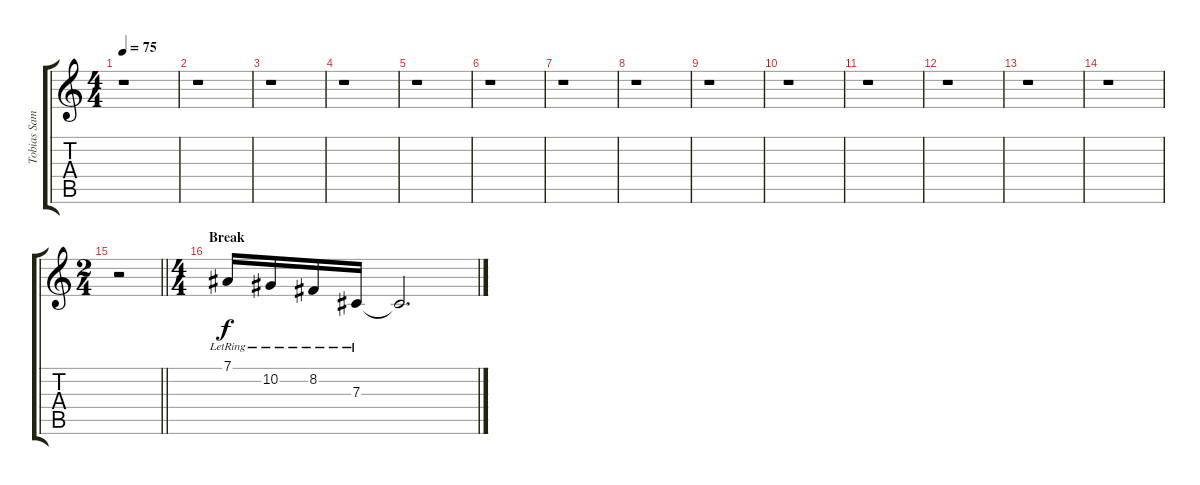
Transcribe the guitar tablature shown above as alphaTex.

\track ("Tobias Sammet (Piano)" "Tobias Sam") {instrument acousticgrandpiano}
\staff {score tabs}
\tuning (Eb4 Bb3 Gb3 Db3 Ab2 Db2) {hide}
\ts (4 4)
\tempo 75
\clef g2
\ks c
r.1{dy f} |
r.1 |
r.1 |
r.1 |
r.1 |
r.1 |
r.1 |
r.1 |
r.1 |
r.1 |
r.1 |
r.1 |
r.1 |
r.1 |
\ts (2 4)
\barLineRight lightlight
r.2 |
\ts (4 4)
\section ("" "Break")
7.1{lr}.16{volume 16} 10.2{lr}.16 8.2{lr}.16 7.3{lr}.16 7.3{t}.2{d}
